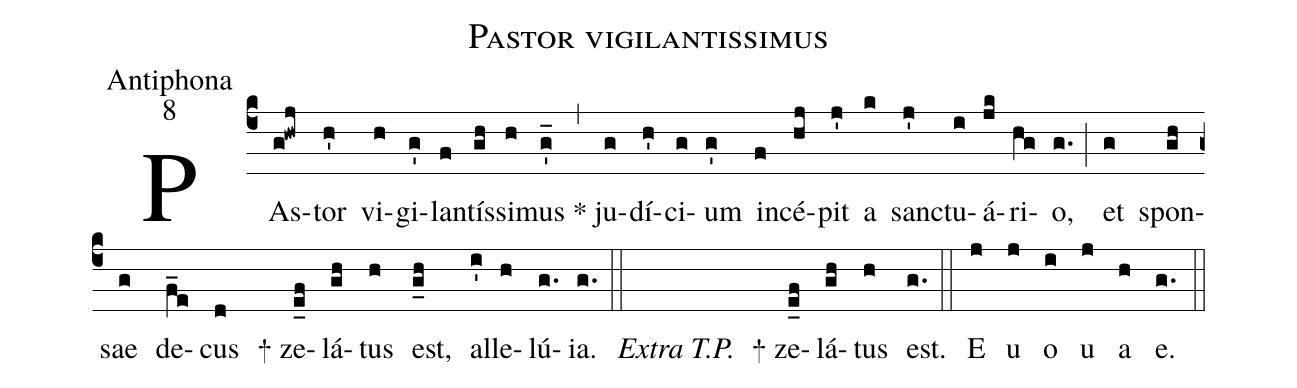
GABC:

name:Pastor vigilantissimus;
office-part:Antiphona;
mode:8;
%%
(c4)PAs(g!hwj)tor(h') vi(h)gi(g')lan(f)tís(gh)si(h)mus(g'_) *(,)ju(g)dí(h')ci(g)um(g') in(f)cé(hj)pit(j') a(k) san(j')ctu(i)á(jk)ri(hg)o,(g.) (;)et(g) spon(gh)sae(g) de(f_e)cus(d) + ze(e_f)lá(gh)tus(h) est,(g_h) al(i')le(h)lú(g.)ia.(g.) (::)<i>Extra T.P.</i> ()+ ze(e_f)lá(gh)tus(h) est.(g.) (::)E(j) u(j) o(i) u(j) a(h) e.(g.) (::) (                                                                   )
